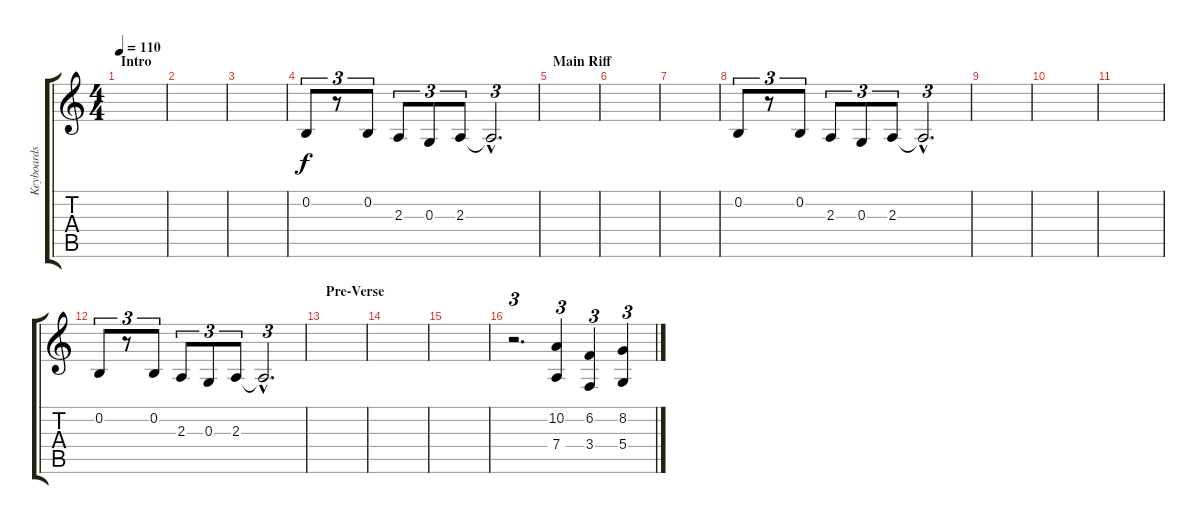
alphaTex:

\track ("Keyboards" "Keyboards") {instrument frenchhorn}
\staff {score tabs}
\tuning (E4 B3 G3 D3 A2 E2) {hide}
\ts (4 4)
\section ("" "Intro")
\tempo 110
\clef g2
\ks c
|
|
|
0.2.8{tu (3 2)} r.8{tu (3 2)} 0.2.8{tu (3 2)} 2.3.8{tu (3 2)} 0.3.8{tu (3 2)} 2.3.8{tu (3 2)} 2.3{hac t}.2{d tu (3 2)} |
\section ("" "Main Riff")
|
|
|
0.2.8{tu (3 2)} r.8{tu (3 2)} 0.2.8{tu (3 2)} 2.3.8{tu (3 2)} 0.3.8{tu (3 2)} 2.3.8{tu (3 2)} 2.3{hac t}.2{d tu (3 2)} |
|
|
|
0.2.8{tu (3 2)} r.8{tu (3 2)} 0.2.8{tu (3 2)} 2.3.8{tu (3 2)} 0.3.8{tu (3 2)} 2.3.8{tu (3 2)} 2.3{hac t}.2{d tu (3 2)} |
\section ("" "Pre-Verse")
|
|
|
r.2{d tu (3 2)} (10.2 7.4).4{tu (3 2)} (6.2 3.4).4{tu (3 2)} (8.2 5.4).4{tu (3 2)}
